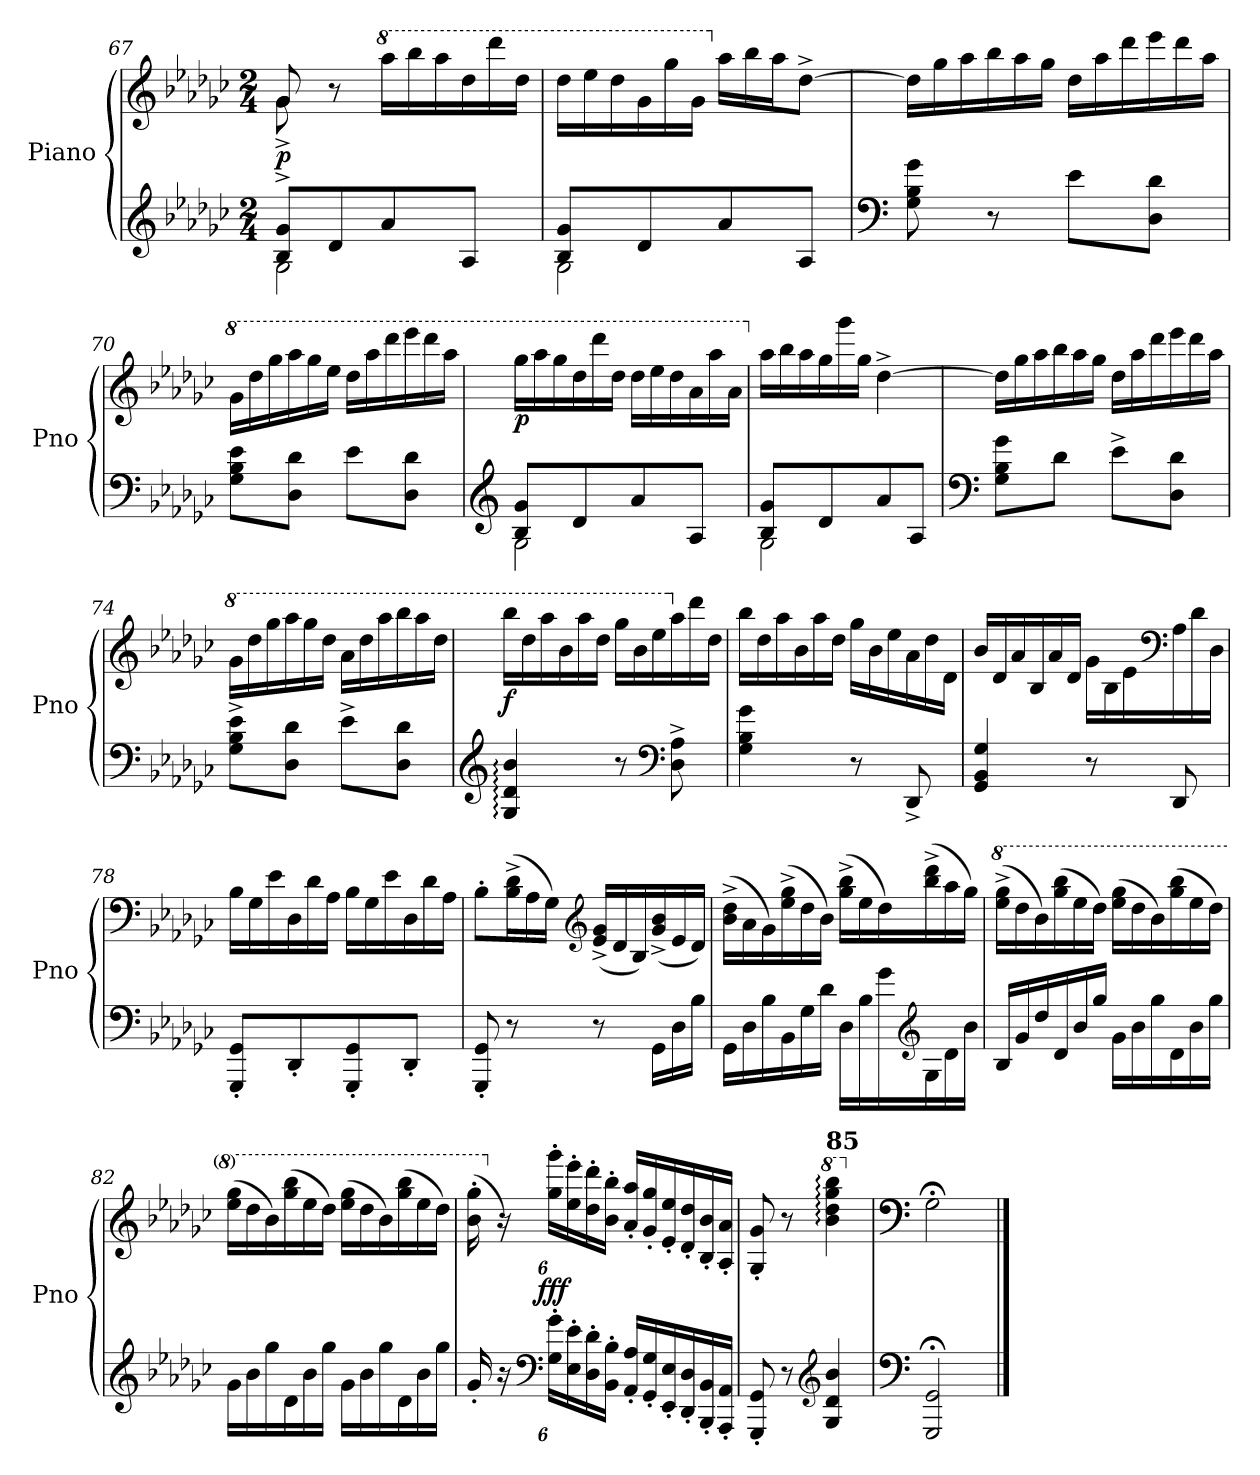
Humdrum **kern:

**kern	**kern	**dynam
*part1	*part1	*part1
*staff2	*staff1	*staff1/2
*I"Piano	*	*
*I'Pno	*	*
*clefG2	*clefG2	*
*k[b-e-a-d-g-c-]	*k[b-e-a-d-g-c-]	*
*M2/4	*M2/4	*
*MM116	*MM116	*
=67	=67	=67
*^	*^	*
!	!	!	!	!LO:DY:b
8B-/^ 8g-/^L	2G-\	8g-/	8g-^\	p
8d-/	.	8r	4.ryy	.
*	*	*8va	*	*
*	*	*Xtuplet	*	*
8a-/	.	24aaa-\LL	.	.
.	.	24bbb-\	.	.
.	.	24aaa-\	.	.
8A-/J	.	24ddd-\	.	.
.	.	24dddd-\	.	.
.	.	24ddd-\JJ	.	.
*	*	*v	*v	*
=68	=68	=68	=68
8B-/ 8g-/L	2G-\	24ddd-\LL	.
.	.	24eee-\	.
.	.	24ddd-\	.
8d-/	.	24gg-\	.
.	.	24ggg-\	.
.	.	24gg-\JJ	.
*	*	*X8va	*
8a-/	.	24aa-\LL	.
.	.	24bb-\	.
.	.	24aa-\J	.
8A-/J	.	[8dd-^\J	.
*v	*v	*	*
!!LO:PB:g=z
=69	=69	=69
*clefF4	*	*
8G-\ 8B-\ 8g-\	24dd-\LL]	.
.	24gg-\	.
.	24aa-\	.
8r	24bb-\	.
.	24aa-\	.
.	24gg-\JJ	.
8e-\L	24dd-\LL	.
.	24aa-\	.
.	24ddd-\	.
8D-\ 8d-\J	24eee-\	.
.	24ddd-\	.
.	24aa-\JJ	.
=70	=70	=70
*	*8va	*
8G-\ 8B-\ 8e-\L	24gg-\LL	.
.	24ddd-\	.
.	24ggg-\	.
8D-\ 8d-\J	24aaa-\	.
.	24ggg-\	.
.	24eee-\JJ	.
8e-\L	24ddd-\LL	.
.	24aaa-\	.
.	24dddd-\	.
8D-\ 8d-\J	24eeee-\	.
.	24dddd-\	.
.	24aaa-\JJ	.
=71	=71	=71
*clefG2	*	*
*^	*	*
!	!	!	!LO:DY:b
8B-/ 8g-/L	2G-\	24ggg-\LL	p
.	.	24aaa-\	.
.	.	24ggg-\	.
8d-/	.	24ddd-\	.
.	.	24dddd-\	.
.	.	24ddd-\JJ	.
8a-/	.	24ddd-\LL	.
.	.	24eee-\	.
.	.	24ddd-\	.
8A-/J	.	24aa-\	.
.	.	24aaa-\	.
.	.	24aa-\JJ	.
!!LO:LB:g=z
=72	=72	=72	=72
*	*	*X8va	*
8B-/ 8g-/L	2G-\	24aa-\LL	.
.	.	24bb-\	.
.	.	24aa-\	.
8d-/	.	24gg-\	.
.	.	24ggg-\	.
.	.	24gg-\JJ	.
8a-/	.	[4dd-^\	.
8A-/J	.	.	.
*v	*v	*	*
=73	=73	=73
*clefF4	*	*
8G-\ 8B-\ 8g-\L	24dd-\LL]	.
.	24gg-\	.
.	24aa-\	.
8d-\J	24bb-\	.
.	24aa-\	.
.	24gg-\JJ	.
8e-^\L	24dd-\LL	.
.	24aa-\	.
.	24ddd-\	.
8D-\ 8d-\J	24eee-\	.
.	24ddd-\	.
.	24aa-\JJ	.
=74	=74	=74
*	*8va	*
8G-\^ 8B-\^ 8e-\^L	24gg-\LL	.
.	24ddd-\	.
.	24ggg-\	.
8D-\ 8d-\J	24aaa-\	.
.	24ggg-\	.
.	24ddd-\JJ	.
8e-^\L	24aa-\LL	.
.	24ddd-\	.
.	24aaa-\	.
8D-\ 8d-\J	24bbb-\	.
.	24aaa-\	.
.	24ddd-\JJ	.
!!LO:LB:g=z
=75	=75	=75
*clefG2	*	*
!	!	!LO:DY:b
4G-/: 4d-/: 4b-/:	24bbb-\LL	f
.	24ddd-\	.
.	24aaa-\	.
.	24bb-\	.
.	24aaa-\	.
.	24ddd-\JJ	.
8r	24ggg-\LL	.
.	24bb-\	.
.	24eee-\	.
*clefF4	*	*
*	*X8va	*
8D-\^ 8A-\^	24aa-\	.
.	24ddd-\	.
.	24dd-\JJ	.
=76	=76	=76
4G-\ 4B-\ 4g-\	24bb-\LL	.
.	24dd-\	.
.	24aa-\	.
.	24b-\	.
.	24aa-\	.
.	24dd-\JJ	.
8r	24gg-\LL	.
.	24b-\	.
.	24ee-\	.
8DD-^/	24a-\	.
.	24dd-\	.
.	24d-\JJ	.
=77	=77	=77
4GG-/ 4BB-/ 4G-/	24b-/LL	.
.	24d-/	.
.	24a-/	.
.	24B-/	.
.	24a-/	.
.	24d-/JJ	.
8r	24g-\LL	.
.	24B-\	.
.	24e-\	.
*	*clefF4	*
8DD-/	24A-\	.
.	24d-\	.
.	24D-\JJ	.
=78	=78	=78
8GGG-/' 8GG-/'L	24B-\LL	.
.	24G-\	.
.	24e-\	.
8DD-'/	24D-\	.
.	24d-\	.
.	24A-\JJ	.
8GGG-/' 8GG-/'	24B-\LL	.
.	24G-\	.
.	24e-\	.
8DD-'/J	24D-\	.
.	24d-\	.
.	24A-\JJ	.
!!LO:LB:g=z
=79	=79	=79
8GGG-/' 8GG-/'	8B-'\L	.
8r	(>24B-\^ 24d-\^L	.
.	24A-\	.
.	24G-\JJ)	.
*	*clefG2	*
8r	(<24e-/^ 24g-/^LL	.
.	24d-/	.
.	24B-/)	.
*Xtuplet	*	*
24GG-\LL	(<24g-/^ 24b-/^	.
24D-\	24e-/	.
24B-\JJ	24d-/JJ)	.
=80	=80	=80
24GG-\LL	(>24b-\^ 24dd-\^LL	.
24D-\	24a-\	.
24B-\	24g-\)	.
24BB-\	(>24ee-\^ 24gg-\^	.
24G-\	24dd-\	.
24d-\JJ	24b-\JJ)	.
24D-\LL	(>24gg-\^ 24bb-\^LL	.
24B-\	24ee-\	.
24g-\	24dd-\)	.
*clefG2	*	*
24G-\	(>24bb-\^ 24ddd-\^	.
24d-\	24aa-\	.
24b-\JJ	24gg-\JJ)	.
=81	=81	=81
*	*8va	*
24B-/LL	(>24eee-\^ 24ggg-\^LL	.
24g-/	24ddd-\	.
24dd-/	24bb-\)	.
24d-/	(>24ggg-\ 24bbb-\	.
24b-/	24eee-\	.
24gg-/JJ	24ddd-\JJ)	.
24g-\LL	(>24eee-\ 24ggg-\LL	.
24b-\	24ddd-\	.
24gg-\	24bb-\)	.
24d-\	(>24ggg-\ 24bbb-\	.
24b-\	24eee-\	.
24gg-\JJ	24ddd-\JJ)	.
!!LO:LB:g=z
=82	=82	=82
24g-\LL	(>24eee-\ 24ggg-\LL	.
24b-\	24ddd-\	.
24gg-\	24bb-\)	.
24d-\	(>24ggg-\ 24bbb-\	.
24b-\	24eee-\	.
24gg-\JJ	24ddd-\JJ)	.
24g-\LL	(>24eee-\ 24ggg-\LL	.
24b-\	24ddd-\	.
24gg-\	24bb-\)	.
24d-\	(>24ggg-\ 24bbb-\	.
24b-\	24eee-\	.
24gg-\JJ	24ddd-\JJ)	.
=83	=83	=83
*tuplet	*	*
*Xbrackettup	*tuplet	*
*	*Xbrackettup	*
*	*MM50	*
24g-'/	(>24bb-\' 24ggg-\'	.
*	*X8va	*
24r	24r)	.
*clefF4	*	*
*	*MM75	*
!	!	!LO:DY:b
24G-\' 24g-\'LL	24gg-\' 24ggg-\'LL	fff
*Xtuplet	*Xtuplet	*
24E-\' 24e-\'	24ee-\' 24eee-\'	.
24D-\' 24d-\'	24dd-\' 24ddd-\'	.
24BB-\' 24B-\'JJ	24b-\' 24bb-\'JJ	.
24AA-/' 24A-/'LL	24a-/' 24aa-/'LL	.
24GG-/' 24G-/'	24g-/' 24gg-/'	.
24EE-/' 24E-/'	24e-/' 24ee-/'	.
24DD-/' 24D-/'	24d-/' 24dd-/'	.
24BBB-/' 24BB-/'	24B-/' 24b-/'	.
24AAA-/' 24AA-/'JJ	24A-/' 24a-/'JJ	.
=84	=84	=84
8GGG-/' 8GG-/'	8G-/' 8g-/'	.
8r	8r	.
*clefG2	*	*
*	*8va	*
!	!LO:TX:a:B:t=85	!
4G-/ 4d-/ 4b-/	4bb-\: 4ddd-\: 4ggg-\: 4bbb-\:	.
=85	=85	=85
*clefF4	*clefF4	*
*	*X8va	*
2GGG-/;< 2GG-/;<	2G-;<\	.
==	==	==
*-	*-	*-
